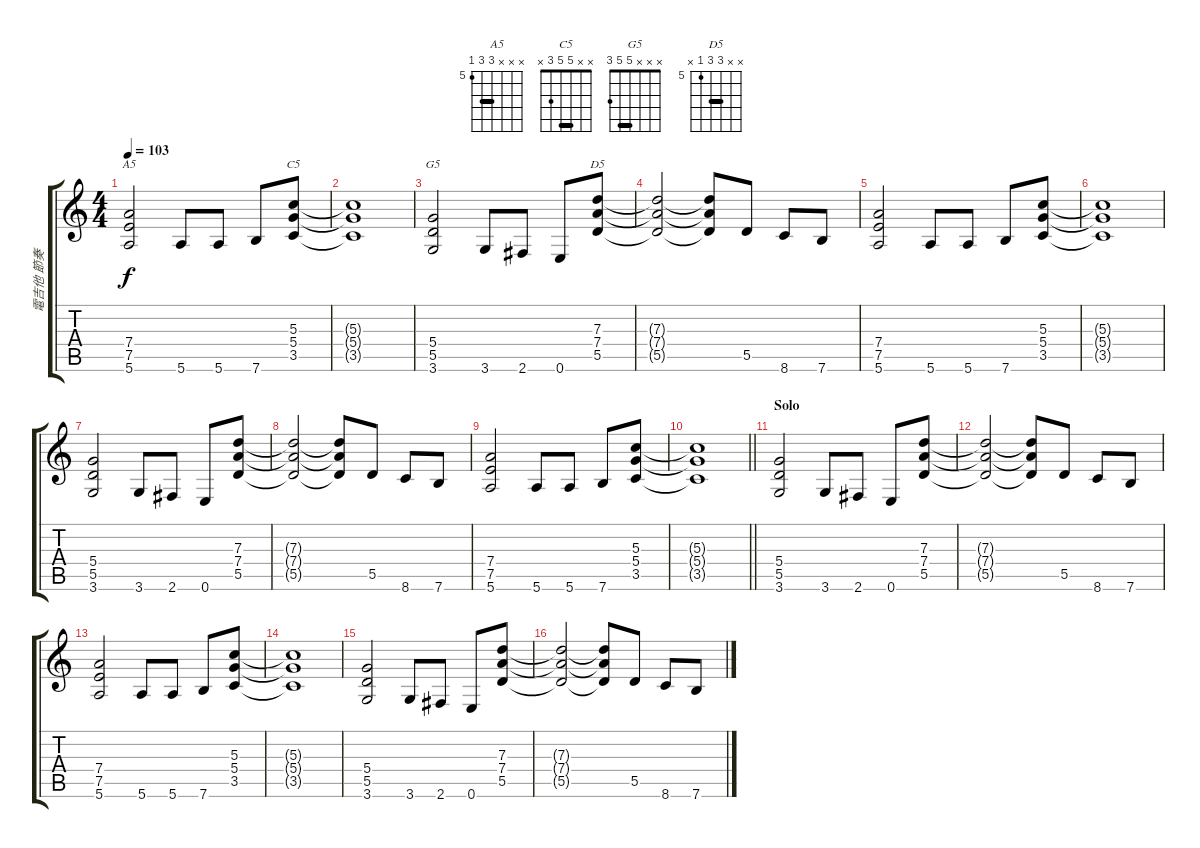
\track ("電吉他 節奏" "電吉他 節奏") {instrument overdrivenguitar}
\staff {score tabs}
\tuning (E4 B3 G3 D3 A2 E2) {hide}
\chord ("A5" x x x 7 7 5) {firstfret 5 barre 7}
\chord ("C5" x x 5 5 3 x) {barre 5}
\chord ("G5" x x x 5 5 3) {barre 5}
\chord ("D5" x x 7 7 5 x) {firstfret 5 barre 7}
\ts (4 4)
\tempo 103
\clef g2
\ks c
(7.4 7.5 5.6).2{ch "A5" dy f} 5.6.8 5.6.8 7.6.8 (5.3 5.4 3.5).8{ch "C5"} |
(5.3{t} 5.4{t} 3.5{t}).1 |
(5.4 5.5 3.6).2{ch "G5"} 3.6.8 2.6.8 0.6.8 (7.3 7.4 5.5).8{ch "D5"} |
(7.3{t} 7.4{t} 5.5{t}).2 (7.3{t} 7.4{t} 5.5{t}).8 5.5.8 8.6.8 7.6.8 |
(7.4 7.5 5.6).2 5.6.8 5.6.8 7.6.8 (5.3 5.4 3.5).8 |
(5.3{t} 5.4{t} 3.5{t}).1 |
(5.4 5.5 3.6).2 3.6.8 2.6.8 0.6.8 (7.3 7.4 5.5).8 |
(7.3{t} 7.4{t} 5.5{t}).2 (7.3{t} 7.4{t} 5.5{t}).8 5.5.8 8.6.8 7.6.8 |
(7.4 7.5 5.6).2 5.6.8 5.6.8 7.6.8 (5.3 5.4 3.5).8 |
\barLineRight lightlight
(5.3{t} 5.4{t} 3.5{t}).1 |
\section ("" "Solo")
(5.4 5.5 3.6).2 3.6.8 2.6.8 0.6.8 (7.3 7.4 5.5).8 |
(7.3{t} 7.4{t} 5.5{t}).2 (7.3{t} 7.4{t} 5.5{t}).8 5.5.8 8.6.8 7.6.8 |
(7.4 7.5 5.6).2 5.6.8 5.6.8 7.6.8 (5.3 5.4 3.5).8 |
(5.3{t} 5.4{t} 3.5{t}).1 |
(5.4 5.5 3.6).2 3.6.8 2.6.8 0.6.8 (7.3 7.4 5.5).8 |
(7.3{t} 7.4{t} 5.5{t}).2 (7.3{t} 7.4{t} 5.5{t}).8 5.5.8 8.6.8 7.6.8
